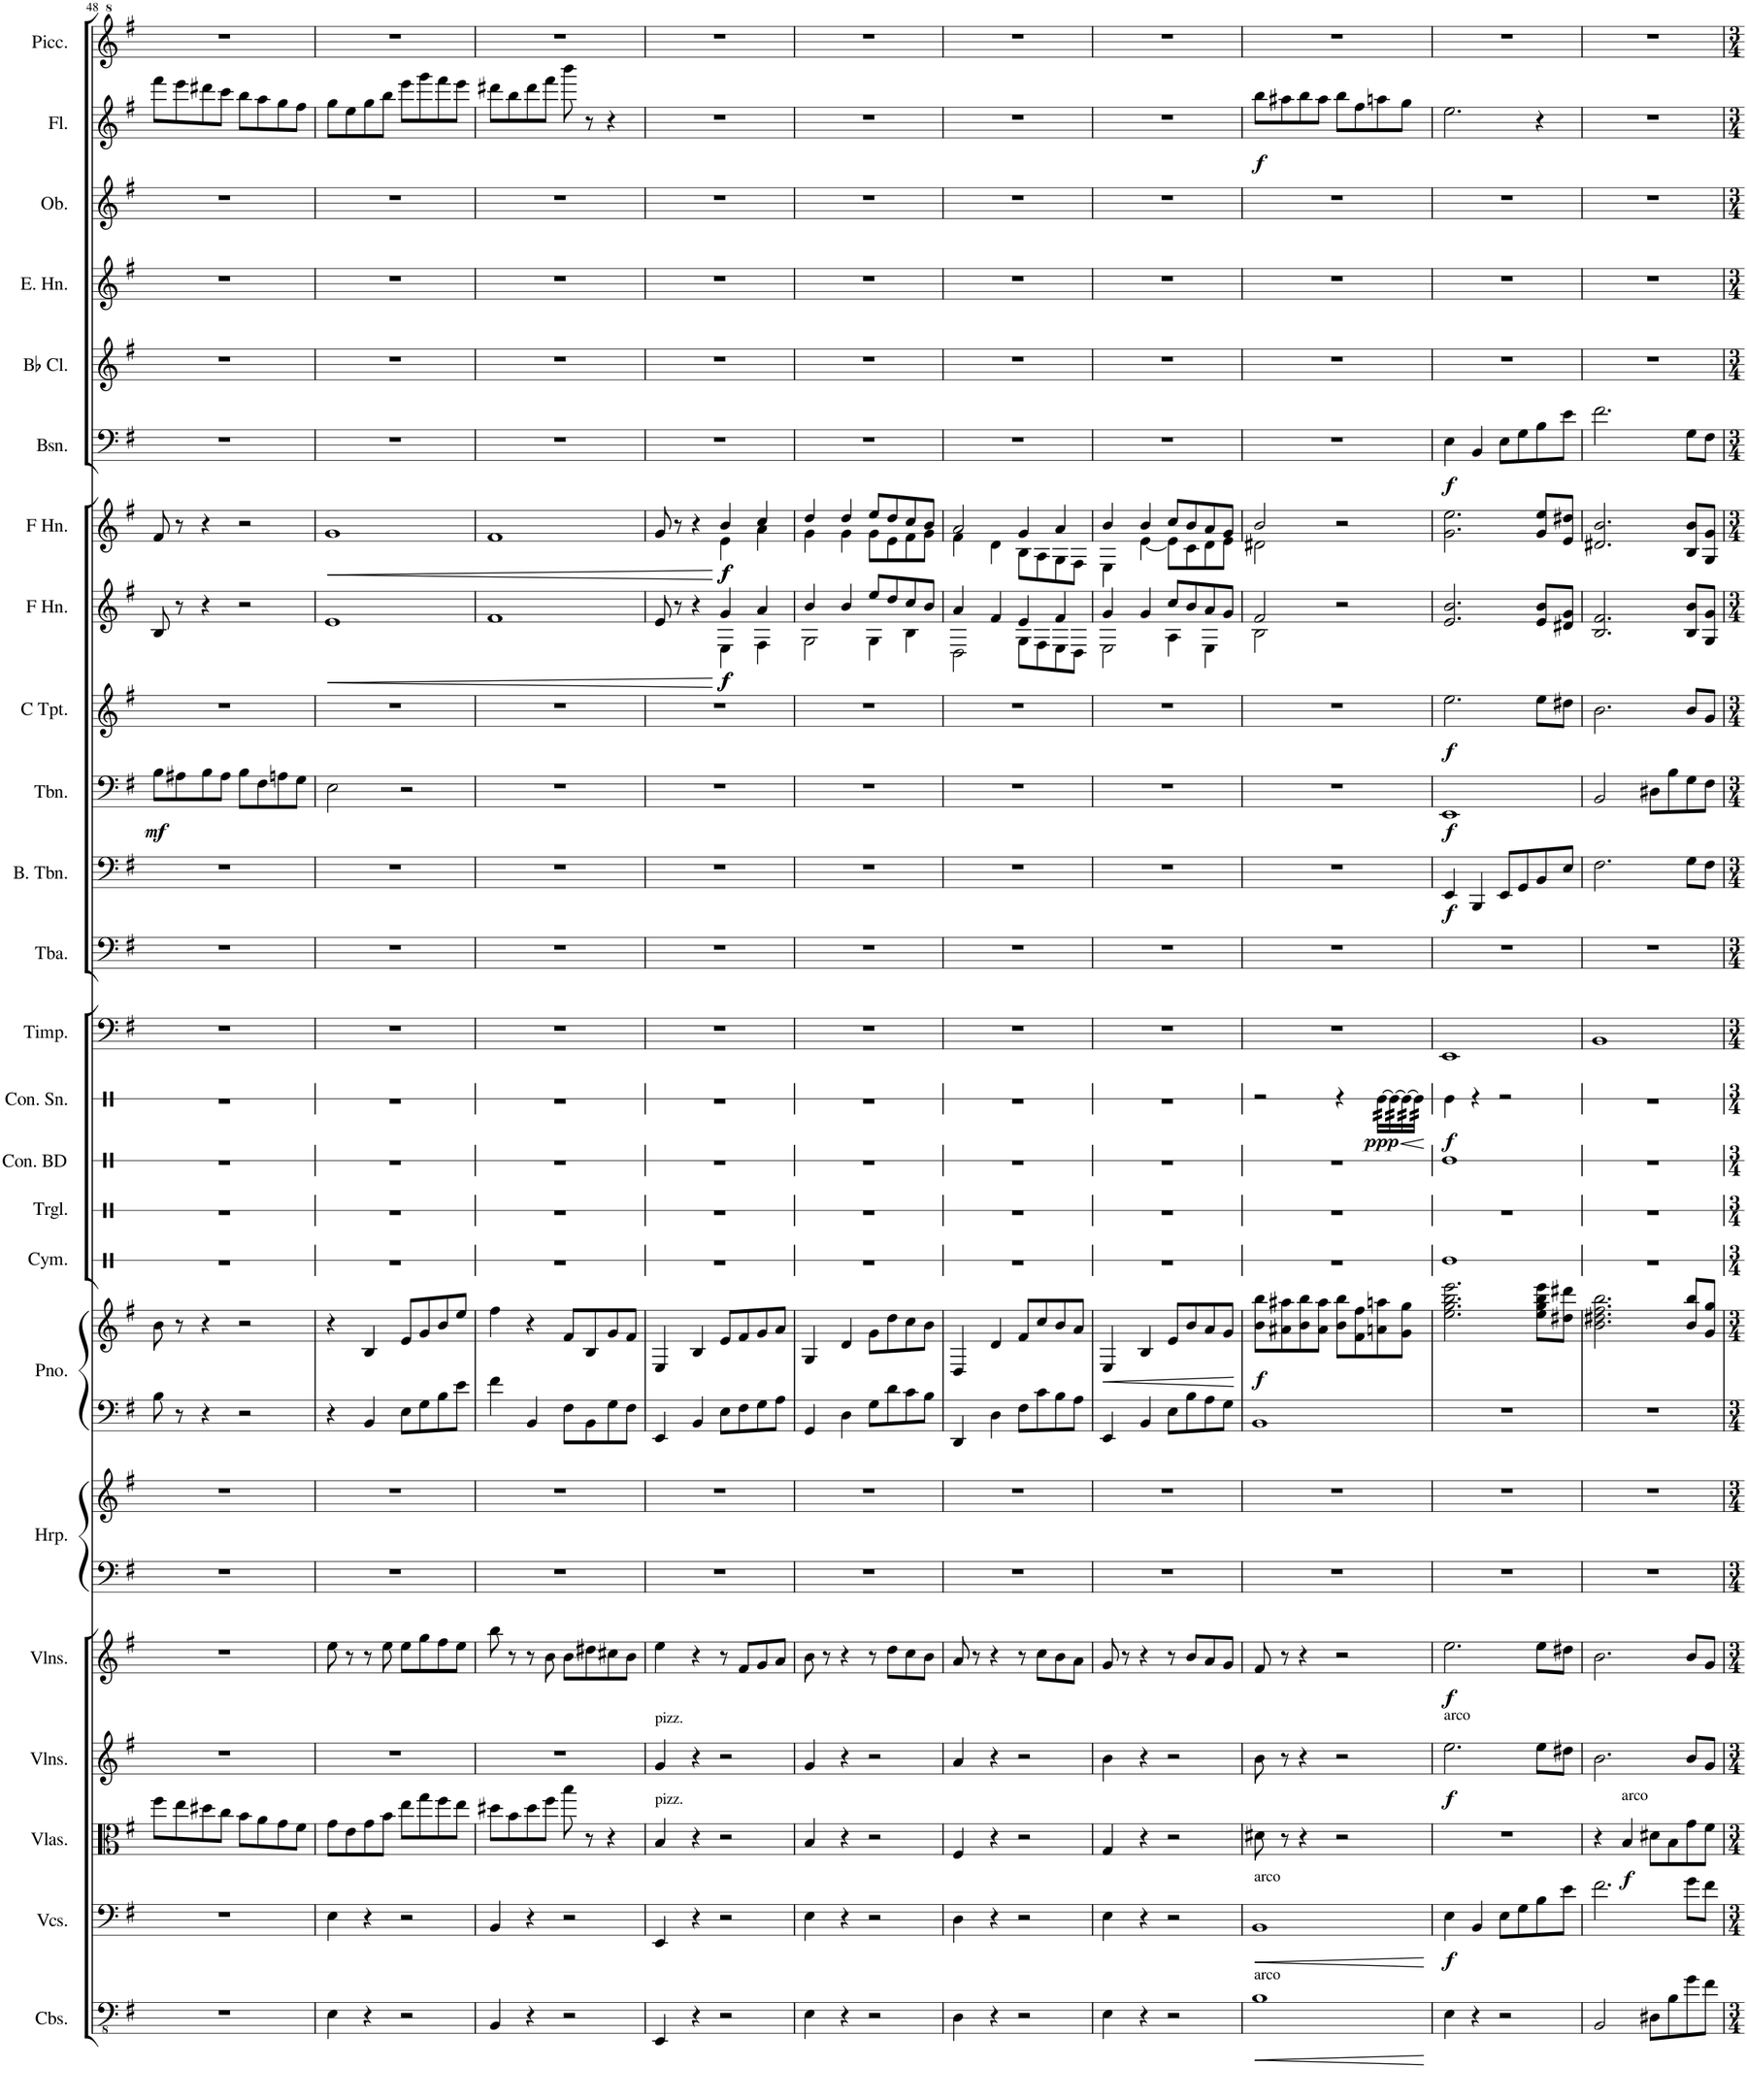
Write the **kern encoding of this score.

**kern	**dynam	**kern	**dynam	**kern	**dynam	**kern	**dynam	**kern	**dynam	**kern	**kern	**kern	**kern	**dynam	**kern	**kern	**kern	**kern	**dynam	**kern	**kern	**kern	**dynam	**kern	**dynam	**kern	**dynam	**kern	**dynam	**kern	**dynam	**kern	**dynam	**kern	**kern	**kern	**kern	**dynam	**kern
*part24	*part24	*part23	*part23	*part22	*part22	*part21	*part21	*part20	*part20	*part19	*part19	*part18	*part18	*part18	*part17	*part16	*part15	*part14	*part14	*part13	*part12	*part11	*part11	*part10	*part10	*part9	*part9	*part8	*part8	*part7	*part7	*part6	*part6	*part5	*part4	*part3	*part2	*part2	*part1
*staff26	*staff26	*staff25	*staff25	*staff24	*staff24	*staff23	*staff23	*staff22	*staff22	*staff21	*staff20	*staff19	*staff18	*staff18/19	*staff17	*staff16	*staff15	*staff14	*staff14	*staff13	*staff12	*staff11	*staff11	*staff10	*staff10	*staff9	*staff9	*staff8	*staff8	*staff7	*staff7	*staff6	*staff6	*staff5	*staff4	*staff3	*staff2	*staff2	*staff1
*I"Contrabasses	*	*I"Violoncellos	*	*I"Violas	*	*I"Violins	*	*I"Violins	*	*I"Harp	*	*I"Piano	*	*	*I"Cymbal	*I"Triangle	*I"Concert Bass Drum	*I"Concert Snare Drum	*	*I"Timpani	*I"Tuba	*I"Bass Trombone	*	*I"Trombone	*	*I"C Trumpet	*	*I"Horn in F	*	*I"Horn in F	*	*I"Bassoon	*	*I"Bb Clarinet	*I"English Horn	*I"Oboe	*I"Flute	*	*I"Piccolo
*I'Cbs.	*	*I'Vcs.	*	*I'Vlas.	*	*I'Vlns.	*	*I'Vlns.	*	*I'Hrp.	*	*I'Pno.	*	*	*I'Cym.	*I'Trgl.	*I'Con. BD	*I'Con. Sn.	*	*I'Timp.	*I'Tba.	*I'B. Tbn.	*	*I'Tbn.	*	*I'C Tpt.	*	*	*	*	*	*I'Bsn.	*	*I'Bb Cl.	*I'E. Hn.	*I'Ob.	*I'Fl.	*	*I'Picc.
!!LO:PB:g=z
*clefFv4	*	*clefF4	*	*clefC3	*	*clefG2	*	*clefG2	*	*clefF4	*clefG2	*clefF4	*clefG2	*	*clefX	*clefX	*clefX	*clefX	*	*clefF4	*clefF4	*clefF4	*	*clefF4	*	*clefG2	*	*clefG2	*	*clefG2	*	*clefF4	*	*clefG2	*clefG2	*clefG2	*clefG2	*	*clefG^2
*	*	*	*	*	*	*	*	*	*	*	*	*	*	*	*	*	*	*	*	*	*	*	*	*	*	*	*	*ITrd4c7	*	*ITrd4c7	*	*	*	*ITrd1c2	*	*	*	*	*ITrd-7c-12
*k[f#]	*	*k[f#]	*	*k[f#]	*	*k[f#]	*	*k[f#]	*	*k[f#]	*k[f#]	*k[f#]	*k[f#]	*	*k[]	*k[]	*k[]	*k[]	*	*k[f#]	*k[f#]	*k[f#]	*	*k[f#]	*	*k[f#]	*	*k[f#]	*	*k[f#]	*	*k[f#]	*	*k[f#]	*k[f#]	*k[f#]	*k[f#]	*	*k[f#]
*M4/4	*	*M4/4	*	*M4/4	*	*M4/4	*	*M4/4	*	*M4/4	*M4/4	*M4/4	*M4/4	*	*M4/4	*M4/4	*M4/4	*M4/4	*	*M4/4	*M4/4	*M4/4	*	*M4/4	*	*M4/4	*	*M4/4	*	*M4/4	*	*M4/4	*	*M4/4	*M4/4	*M4/4	*M4/4	*	*M4/4
=48	=48	=48	=48	=48	=48	=48	=48	=48	=48	=48	=48	=48	=48	=48	=48	=48	=48	=48	=48	=48	=48	=48	=48	=48	=48	=48	=48	=48	=48	=48	=48	=48	=48	=48	=48	=48	=48	=48	=48
!	!	!	!	!	!	!	!	!	!	!	!	!	!	!	!	!	!	!	!	!	!	!	!	!	!LO:DY:b	!	!	!	!	!	!	!	!	!	!	!	!	!	!
1r	.	1r	.	8ff#\L	.	1r	.	1r	.	1r	1r	8B\	8b\	.	1r	1r	1r	1r	.	1r	1r	1r	.	8B\L	mf	1r	.	8B/	.	8f#/	.	1r	.	1r	1r	1r	8fff#\L	.	1r
.	.	.	.	8ee\	.	.	.	.	.	.	.	8r	8r	.	.	.	.	.	.	.	.	.	.	8A#X\	.	.	.	8r	.	8r	.	.	.	.	.	.	8eee\	.	.
.	.	.	.	8dd#X\	.	.	.	.	.	.	.	4r	4r	.	.	.	.	.	.	.	.	.	.	8B\	.	.	.	4r	.	4r	.	.	.	.	.	.	8ddd#X\	.	.
.	.	.	.	8cc\J	.	.	.	.	.	.	.	.	.	.	.	.	.	.	.	.	.	.	.	8A#\J	.	.	.	.	.	.	.	.	.	.	.	.	8ccc\J	.	.
.	.	.	.	8b\L	.	.	.	.	.	.	.	2r	2r	.	.	.	.	.	.	.	.	.	.	8B\L	.	.	.	2r	.	2r	.	.	.	.	.	.	8bb\L	.	.
.	.	.	.	8a\	.	.	.	.	.	.	.	.	.	.	.	.	.	.	.	.	.	.	.	8F#\	.	.	.	.	.	.	.	.	.	.	.	.	8aa\	.	.
.	.	.	.	8g\	.	.	.	.	.	.	.	.	.	.	.	.	.	.	.	.	.	.	.	8An\	.	.	.	.	.	.	.	.	.	.	.	.	8gg\	.	.
.	.	.	.	8f#\J	.	.	.	.	.	.	.	.	.	.	.	.	.	.	.	.	.	.	.	8G\J	.	.	.	.	.	.	.	.	.	.	.	.	8ff#\J	.	.
=49	=49	=49	=49	=49	=49	=49	=49	=49	=49	=49	=49	=49	=49	=49	=49	=49	=49	=49	=49	=49	=49	=49	=49	=49	=49	=49	=49	=49	=49	=49	=49	=49	=49	=49	=49	=49	=49	=49	=49
!	!	!	!	!	!	!	!	!	!	!	!	!	!	!	!	!	!	!	!	!	!	!	!	!	!	!	!	!	!LO:HP:b	!	!LO:HP:b	!	!	!	!	!	!	!	!
4EE\	.	4E\	.	8g\L	.	1r	.	8ee\	.	1r	1r	4r	4r	.	1r	1r	1r	1r	.	1r	1r	1r	.	2E\	.	1r	.	1e	<	1g	<	1r	.	1r	1r	1r	8gg\L	.	1r
.	.	.	.	8e\	.	.	.	8r	.	.	.	.	.	.	.	.	.	.	.	.	.	.	.	.	.	.	.	.	.	.	.	.	.	.	.	.	8ee\	.	.
4r	.	4r	.	8g\	.	.	.	8r	.	.	.	4BB/	4B/	.	.	.	.	.	.	.	.	.	.	.	.	.	.	.	.	.	.	.	.	.	.	.	8gg\	.	.
.	.	.	.	8b\J	.	.	.	8ee\	.	.	.	.	.	.	.	.	.	.	.	.	.	.	.	.	.	.	.	.	.	.	.	.	.	.	.	.	8bb\J	.	.
2r	.	2r	.	8ee\L	.	.	.	8ee\L	.	.	.	8E\L	8e/L	.	.	.	.	.	.	.	.	.	.	2r	.	.	.	.	.	.	.	.	.	.	.	.	8eee\L	.	.
.	.	.	.	8gg\	.	.	.	8gg\	.	.	.	8G\	8g/	.	.	.	.	.	.	.	.	.	.	.	.	.	.	.	.	.	.	.	.	.	.	.	8ggg\	.	.
.	.	.	.	8ff#\	.	.	.	8ff#\	.	.	.	8B\	8b/	.	.	.	.	.	.	.	.	.	.	.	.	.	.	.	.	.	.	.	.	.	.	.	8fff#\	.	.
.	.	.	.	8ee\J	.	.	.	8ee\J	.	.	.	8e\J	8ee/J	.	.	.	.	.	.	.	.	.	.	.	.	.	.	.	.	.	.	.	.	.	.	.	8eee\J	.	.
=50	=50	=50	=50	=50	=50	=50	=50	=50	=50	=50	=50	=50	=50	=50	=50	=50	=50	=50	=50	=50	=50	=50	=50	=50	=50	=50	=50	=50	=50	=50	=50	=50	=50	=50	=50	=50	=50	=50	=50
4BBB/	.	4BB/	.	8dd#X\L	.	1r	.	8bb\	.	1r	1r	4f#\	4ff#\	.	1r	1r	1r	1r	.	1r	1r	1r	.	1r	.	1r	.	1f#	.	1f#	.	1r	.	1r	1r	1r	8ddd#X\L	.	1r
.	.	.	.	8b\	.	.	.	8r	.	.	.	.	.	.	.	.	.	.	.	.	.	.	.	.	.	.	.	.	.	.	.	.	.	.	.	.	8bb\	.	.
4r	.	4r	.	8dd#\	.	.	.	8r	.	.	.	4BB/	4r	.	.	.	.	.	.	.	.	.	.	.	.	.	.	.	.	.	.	.	.	.	.	.	8ddd#\	.	.
.	.	.	.	8ff#\J	.	.	.	8b\	.	.	.	.	.	.	.	.	.	.	.	.	.	.	.	.	.	.	.	.	.	.	.	.	.	.	.	.	8fff#\J	.	.
2r	.	2r	.	8bb\	.	.	.	8b\L	.	.	.	8F#\L	8f#/L	.	.	.	.	.	.	.	.	.	.	.	.	.	.	.	.	.	.	.	.	.	.	.	8bbb\	.	.
.	.	.	.	8r	.	.	.	8dd#X\	.	.	.	8BB\	8B/	.	.	.	.	.	.	.	.	.	.	.	.	.	.	.	.	.	.	.	.	.	.	.	8r	.	.
.	.	.	.	4r	.	.	.	8cc#X\	.	.	.	8G\	8g/	.	.	.	.	.	.	.	.	.	.	.	.	.	.	.	.	.	.	.	.	.	.	.	4r	.	.
.	.	.	.	.	.	.	.	8b\J	.	.	.	8F#\J	8f#/J	.	.	.	.	.	.	.	.	.	.	.	.	.	.	.	.	.	.	.	.	.	.	.	.	.	.
=51	=51	=51	=51	=51	=51	=51	=51	=51	=51	=51	=51	=51	=51	=51	=51	=51	=51	=51	=51	=51	=51	=51	=51	=51	=51	=51	=51	=51	=51	=51	=51	=51	=51	=51	=51	=51	=51	=51	=51
*	*	*	*	*	*	*	*	*	*	*	*	*	*	*	*	*	*	*	*	*	*	*	*	*	*	*	*	*^	*	*^	*	*	*	*	*	*	*	*	*
!	!	!	!	!	!	!LO:TX:a:t=pizz.	!	!	!	!	!	!	!	!	!	!	!	!	!	!	!	!	!	!	!	!	!	!	!	!	!	!	!	!	!	!	!	!	!	!	!
!	!	!	!	!LO:TX:a:t=pizz.	!	!	!	!	!	!	!	!	!	!	!	!	!	!	!	!	!	!	!	!	!	!	!	!	!	!	!	!	!	!	!	!	!	!	!	!	!
4EEE/	.	4EE/	.	4B/	.	4g/	.	4ee\	.	1r	1r	4EE/	4E/	.	1r	1r	1r	1r	.	1r	1r	1r	.	1r	.	1r	.	8e/	2ryy	.	8g/	2ryy	.	1r	.	1r	1r	1r	1r	.	1r
.	.	.	.	.	.	.	.	.	.	.	.	.	.	.	.	.	.	.	.	.	.	.	.	.	.	.	.	8r	.	.	8r	.	.	.	.	.	.	.	.	.	.
4r	.	4r	.	4r	.	4r	.	4r	.	.	.	4BB/	4B/	.	.	.	.	.	.	.	.	.	.	.	.	.	.	4r	.	.	4r	.	.	.	.	.	.	.	.	.	.
!	!	!	!	!	!	!	!	!	!	!	!	!	!	!	!	!	!	!	!	!	!	!	!	!	!	!	!	!	!	!LO:DY:n=1:b	!	!	!	!	!	!	!	!	!	!	!
!	!	!	!	!	!	!	!	!	!	!	!	!	!	!	!	!	!	!	!	!	!	!	!	!	!	!	!	!	!	!LO:DY:n=2:b	!	!	!LO:DY:n=1:b	!	!	!	!	!	!	!	!
!	!	!	!	!	!	!	!	!	!	!	!	!	!	!	!	!	!	!	!	!	!	!	!	!	!	!	!	!	!	!	!	!	!LO:DY:n=2:b	!	!	!	!	!	!	!	!
2r	.	2r	.	2r	.	2r	.	8r	.	.	.	8E\L	8e/L	.	.	.	.	.	.	.	.	.	.	.	.	.	.	4g/	4E\	[ f f	4b/	4e\	[ f f	.	.	.	.	.	.	.	.
.	.	.	.	.	.	.	.	8f#/L	.	.	.	8F#\	8f#/	.	.	.	.	.	.	.	.	.	.	.	.	.	.	.	.	.	.	.	.	.	.	.	.	.	.	.	.
.	.	.	.	.	.	.	.	8g/	.	.	.	8G\	8g/	.	.	.	.	.	.	.	.	.	.	.	.	.	.	4a/	4F#\	.	4cc/	4a\	.	.	.	.	.	.	.	.	.
.	.	.	.	.	.	.	.	8a/J	.	.	.	8A\J	8a/J	.	.	.	.	.	.	.	.	.	.	.	.	.	.	.	.	.	.	.	.	.	.	.	.	.	.	.	.
=52	=52	=52	=52	=52	=52	=52	=52	=52	=52	=52	=52	=52	=52	=52	=52	=52	=52	=52	=52	=52	=52	=52	=52	=52	=52	=52	=52	=52	=52	=52	=52	=52	=52	=52	=52	=52	=52	=52	=52	=52	=52
4EE\	.	4E\	.	4B/	.	4g/	.	8b\	.	1r	1r	4GG/	4G/	.	1r	1r	1r	1r	.	1r	1r	1r	.	1r	.	1r	.	4b/	2G\	.	4dd/	4g\	.	1r	.	1r	1r	1r	1r	.	1r
.	.	.	.	.	.	.	.	8r	.	.	.	.	.	.	.	.	.	.	.	.	.	.	.	.	.	.	.	.	.	.	.	.	.	.	.	.	.	.	.	.	.
4r	.	4r	.	4r	.	4r	.	4r	.	.	.	4D\	4d/	.	.	.	.	.	.	.	.	.	.	.	.	.	.	4b/	.	.	4dd/	4g\	.	.	.	.	.	.	.	.	.
2r	.	2r	.	2r	.	2r	.	8r	.	.	.	8G\L	8g\L	.	.	.	.	.	.	.	.	.	.	.	.	.	.	8ee/L	4G\	.	8ee/L	8g\L	.	.	.	.	.	.	.	.	.
.	.	.	.	.	.	.	.	8dd\L	.	.	.	8d\	8dd\	.	.	.	.	.	.	.	.	.	.	.	.	.	.	8dd/	.	.	8dd/	8e\	.	.	.	.	.	.	.	.	.
.	.	.	.	.	.	.	.	8cc\	.	.	.	8c\	8cc\	.	.	.	.	.	.	.	.	.	.	.	.	.	.	8cc/	4B\	.	8cc/	8f#\	.	.	.	.	.	.	.	.	.
.	.	.	.	.	.	.	.	8b\J	.	.	.	8B\J	8b\J	.	.	.	.	.	.	.	.	.	.	.	.	.	.	8b/J	.	.	8b/J	8g\J	.	.	.	.	.	.	.	.	.
=53	=53	=53	=53	=53	=53	=53	=53	=53	=53	=53	=53	=53	=53	=53	=53	=53	=53	=53	=53	=53	=53	=53	=53	=53	=53	=53	=53	=53	=53	=53	=53	=53	=53	=53	=53	=53	=53	=53	=53	=53	=53
4DD\	.	4D\	.	4F#/	.	4a/	.	8a/	.	1r	1r	4DD/	4D/	.	1r	1r	1r	1r	.	1r	1r	1r	.	1r	.	1r	.	4a/	2D\	.	2a/	4f#\	.	1r	.	1r	1r	1r	1r	.	1r
.	.	.	.	.	.	.	.	8r	.	.	.	.	.	.	.	.	.	.	.	.	.	.	.	.	.	.	.	.	.	.	.	.	.	.	.	.	.	.	.	.	.
4r	.	4r	.	4r	.	4r	.	4r	.	.	.	4D\	4d/	.	.	.	.	.	.	.	.	.	.	.	.	.	.	4f#/	.	.	.	4d\	.	.	.	.	.	.	.	.	.
2r	.	2r	.	2r	.	2r	.	8r	.	.	.	8F#\L	8f#/L	.	.	.	.	.	.	.	.	.	.	.	.	.	.	4e/	8G\L	.	4g/	8B\L	.	.	.	.	.	.	.	.	.
.	.	.	.	.	.	.	.	8cc\L	.	.	.	8c\	8cc/	.	.	.	.	.	.	.	.	.	.	.	.	.	.	.	8F#\	.	.	8A\	.	.	.	.	.	.	.	.	.
.	.	.	.	.	.	.	.	8b\	.	.	.	8B\	8b/	.	.	.	.	.	.	.	.	.	.	.	.	.	.	4f#/	8E\	.	4a/	8G\	.	.	.	.	.	.	.	.	.
.	.	.	.	.	.	.	.	8a\J	.	.	.	8A\J	8a/J	.	.	.	.	.	.	.	.	.	.	.	.	.	.	.	8D\J	.	.	8F#\J	.	.	.	.	.	.	.	.	.
=54	=54	=54	=54	=54	=54	=54	=54	=54	=54	=54	=54	=54	=54	=54	=54	=54	=54	=54	=54	=54	=54	=54	=54	=54	=54	=54	=54	=54	=54	=54	=54	=54	=54	=54	=54	=54	=54	=54	=54	=54	=54
!	!	!	!	!	!	!	!	!	!	!	!	!	!	!LO:HP:b	!	!	!	!	!	!	!	!	!	!	!	!	!	!	!	!	!	!	!	!	!	!	!	!	!	!	!
4EE\	.	4E\	.	4G/	.	4b\	.	8g/	.	1r	1r	4EE/	4E/	<	1r	1r	1r	1r	.	1r	1r	1r	.	1r	.	1r	.	4g/	2E\	.	4b/	4E\	.	1r	.	1r	1r	1r	1r	.	1r
.	.	.	.	.	.	.	.	8r	.	.	.	.	.	.	.	.	.	.	.	.	.	.	.	.	.	.	.	.	.	.	.	.	.	.	.	.	.	.	.	.	.
4r	.	4r	.	4r	.	4r	.	4r	.	.	.	4BB/	4B/	.	.	.	.	.	.	.	.	.	.	.	.	.	.	4g/	.	.	4b/	[4e\	.	.	.	.	.	.	.	.	.
2r	.	2r	.	2r	.	2r	.	8r	.	.	.	8E\L	8e/L	.	.	.	.	.	.	.	.	.	.	.	.	.	.	8cc/L	4A\	.	8cc/L	8e\L]	.	.	.	.	.	.	.	.	.
.	.	.	.	.	.	.	.	8b/L	.	.	.	8B\	8b/	.	.	.	.	.	.	.	.	.	.	.	.	.	.	8b/	.	.	8b/	8c\	.	.	.	.	.	.	.	.	.
.	.	.	.	.	.	.	.	8a/	.	.	.	8A\	8a/	.	.	.	.	.	.	.	.	.	.	.	.	.	.	8a/	4E\	.	8a/	8d\	.	.	.	.	.	.	.	.	.
.	.	.	.	.	.	.	.	8g/J	.	.	.	8G\J	8g/J	.	.	.	.	.	.	.	.	.	.	.	.	.	.	8g/J	.	.	8g/J	8e\J	.	.	.	.	.	.	.	.	.
*	*	*	*	*	*	*	*	*	*	*	*	*	*	*	*	*	*	*	*	*	*	*	*	*	*	*	*	*v	*v	*	*	*	*	*	*	*	*	*	*	*	*
*	*	*	*	*	*	*	*	*	*	*	*	*	*	*	*	*	*	*	*	*	*	*	*	*	*	*	*	*	*	*v	*v	*	*	*	*	*	*	*	*	*
.	.	.	.	.	.	.	.	.	.	.	.	.	.	[	.	.	.	.	.	.	.	.	.	.	.	.	.	.	.	.	.	.	.	.	.	.	.	.	.
=55	=55	=55	=55	=55	=55	=55	=55	=55	=55	=55	=55	=55	=55	=55	=55	=55	=55	=55	=55	=55	=55	=55	=55	=55	=55	=55	=55	=55	=55	=55	=55	=55	=55	=55	=55	=55	=55	=55	=55
!	!	!LO:TX:a:t=arco	!	!	!	!	!	!	!	!	!	!	!	!	!	!	!	!	!	!	!	!	!	!	!	!	!	!	!	!	!	!	!	!	!	!	!	!	!
!LO:TX:a:t=arco	!	!	!	!	!	!	!	!	!	!	!	!	!	!	!	!	!	!	!	!	!	!	!	!	!	!	!	!	!	!	!	!	!	!	!	!	!	!	!
!	!LO:HP:b	!	!LO:HP:b	!	!	!	!	!	!	!	!	!	!	!LO:DY:b	!	!	!	!	!	!	!	!	!	!	!	!	!	!	!	!	!	!	!	!	!	!	!	!LO:DY:b	!
*	*	*	*	*	*	*	*	*	*	*	*	*	*	*	*	*	*	*	*	*	*	*	*	*	*	*	*	*^	*	*^	*	*	*	*	*	*	*	*	*
1BB	<	1BB	<	8d#X\	.	8b\	.	8f#/	.	1r	1r	1BB	8b\ 8bb\L	f	1r	1r	1r	2r	.	1r	1r	1r	.	1r	.	1r	.	2f#/	2B\	.	2b/	2d#X\	.	1r	.	1r	1r	1r	8bb\L	f	1r
.	.	.	.	8r	.	8r	.	8r	.	.	.	.	8a#X\ 8aa#X\	.	.	.	.	.	.	.	.	.	.	.	.	.	.	.	.	.	.	.	.	.	.	.	.	.	8aa#X\	.	.
.	.	.	.	4r	.	4r	.	4r	.	.	.	.	8b\ 8bb\	.	.	.	.	.	.	.	.	.	.	.	.	.	.	.	.	.	.	.	.	.	.	.	.	.	8bb\	.	.
.	.	.	.	.	.	.	.	.	.	.	.	.	8a#\ 8aa#\J	.	.	.	.	.	.	.	.	.	.	.	.	.	.	.	.	.	.	.	.	.	.	.	.	.	8aa#\J	.	.
.	.	.	.	2r	.	2r	.	2r	.	.	.	.	8b\ 8bb\L	.	.	.	.	4r	.	.	.	.	.	.	.	.	.	2r	2ryy	.	2r	2ryy	.	.	.	.	.	.	8bb\L	.	.
.	.	.	.	.	.	.	.	.	.	.	.	.	8f#\ 8ff#\	.	.	.	.	.	.	.	.	.	.	.	.	.	.	.	.	.	.	.	.	.	.	.	.	.	8ff#\	.	.
!	!	!	!	!	!	!	!	!	!	!	!	!	!	!	!	!	!	!	!LO:HP:b	!	!	!	!	!	!	!	!	!	!	!	!	!	!	!	!	!	!	!	!	!	!
!	!	!	!	!	!	!	!	!	!	!	!	!	!	!	!	!	!	!	!LO:DY:n=1:b	!	!	!	!	!	!	!	!	!	!	!	!	!	!	!	!	!	!	!	!	!	!
*	*	*	*	*	*	*	*	*	*	*	*	*	*	*	*	*	*	*tremolo	*	*	*	*	*	*	*	*	*	*	*	*	*	*	*	*	*	*	*	*	*	*	*
.	.	.	.	.	.	.	.	.	.	.	.	.	8an\ 8aan\	.	.	.	.	[64Re\LLLL	< ppp	.	.	.	.	.	.	.	.	.	.	.	.	.	.	.	.	.	.	.	8aan\	.	.
.	.	.	.	.	.	.	.	.	.	.	.	.	.	.	.	.	.	64Re\	.	.	.	.	.	.	.	.	.	.	.	.	.	.	.	.	.	.	.	.	.	.	.
.	.	.	.	.	.	.	.	.	.	.	.	.	.	.	.	.	.	64Re\	.	.	.	.	.	.	.	.	.	.	.	.	.	.	.	.	.	.	.	.	.	.	.
.	.	.	.	.	.	.	.	.	.	.	.	.	.	.	.	.	.	64Re\	.	.	.	.	.	.	.	.	.	.	.	.	.	.	.	.	.	.	.	.	.	.	.
.	.	.	.	.	.	.	.	.	.	.	.	.	.	.	.	.	.	64Re\	.	.	.	.	.	.	.	.	.	.	.	.	.	.	.	.	.	.	.	.	.	.	.
.	.	.	.	.	.	.	.	.	.	.	.	.	.	.	.	.	.	64Re\	.	.	.	.	.	.	.	.	.	.	.	.	.	.	.	.	.	.	.	.	.	.	.
.	.	.	.	.	.	.	.	.	.	.	.	.	.	.	.	.	.	64Re\	.	.	.	.	.	.	.	.	.	.	.	.	.	.	.	.	.	.	.	.	.	.	.
.	.	.	.	.	.	.	.	.	.	.	.	.	.	.	.	.	.	64Re\	.	.	.	.	.	.	.	.	.	.	.	.	.	.	.	.	.	.	.	.	.	.	.
.	.	.	.	.	.	.	.	.	.	.	.	.	8g\ 8gg\J	.	.	.	.	64Re\	.	.	.	.	.	.	.	.	.	.	.	.	.	.	.	.	.	.	.	.	8gg\J	.	.
.	.	.	.	.	.	.	.	.	.	.	.	.	.	.	.	.	.	64Re\	.	.	.	.	.	.	.	.	.	.	.	.	.	.	.	.	.	.	.	.	.	.	.
.	.	.	.	.	.	.	.	.	.	.	.	.	.	.	.	.	.	64Re\	.	.	.	.	.	.	.	.	.	.	.	.	.	.	.	.	.	.	.	.	.	.	.
.	.	.	.	.	.	.	.	.	.	.	.	.	.	.	.	.	.	64Re\	.	.	.	.	.	.	.	.	.	.	.	.	.	.	.	.	.	.	.	.	.	.	.
.	.	.	.	.	.	.	.	.	.	.	.	.	.	.	.	.	.	64Re\]	.	.	.	.	.	.	.	.	.	.	.	.	.	.	.	.	.	.	.	.	.	.	.
.	.	.	.	.	.	.	.	.	.	.	.	.	.	.	.	.	.	64Re\	.	.	.	.	.	.	.	.	.	.	.	.	.	.	.	.	.	.	.	.	.	.	.
.	.	.	.	.	.	.	.	.	.	.	.	.	.	.	.	.	.	64Re\	.	.	.	.	.	.	.	.	.	.	.	.	.	.	.	.	.	.	.	.	.	.	.
.	.	.	.	.	.	.	.	.	.	.	.	.	.	.	.	.	.	64Re\JJJJ	.	.	.	.	.	.	.	.	.	.	.	.	.	.	.	.	.	.	.	.	.	.	.
*	*	*	*	*	*	*	*	*	*	*	*	*	*	*	*	*	*	*Xtremolo	*	*	*	*	*	*	*	*	*	*	*	*	*	*	*	*	*	*	*	*	*	*	*
*	*	*	*	*	*	*	*	*	*	*	*	*	*	*	*	*	*	*	*	*	*	*	*	*	*	*	*	*v	*v	*	*	*	*	*	*	*	*	*	*	*	*
*	*	*	*	*	*	*	*	*	*	*	*	*	*	*	*	*	*	*	*	*	*	*	*	*	*	*	*	*	*	*v	*v	*	*	*	*	*	*	*	*	*
.	[	.	[	.	.	.	.	.	.	.	.	.	.	.	.	.	.	.	[	.	.	.	.	.	.	.	.	.	.	.	.	.	.	.	.	.	.	.	.
=56	=56	=56	=56	=56	=56	=56	=56	=56	=56	=56	=56	=56	=56	=56	=56	=56	=56	=56	=56	=56	=56	=56	=56	=56	=56	=56	=56	=56	=56	=56	=56	=56	=56	=56	=56	=56	=56	=56	=56
!	!	!	!	!	!	!LO:TX:a:t=arco	!	!	!	!	!	!	!	!	!	!	!	!	!	!	!	!	!	!	!	!	!	!	!	!	!	!	!	!	!	!	!	!	!
!	!	!	!LO:DY:b	!	!	!	!LO:DY:b	!	!LO:DY:b	!	!	!	!	!	!	!	!	!	!LO:DY:b	!	!	!	!LO:DY:b	!	!LO:DY:b	!	!LO:DY:b	!	!	!	!	!	!LO:DY:b	!	!	!	!	!	!
4EE\	.	4E\	f	1r	.	2.ee\	f	2.ee\	f	1r	1r	1r	2.ee\ 2.gg\ 2.bb\ 2.eee\	.	1Re	1r	1Re	4Re\	f	1EE	1r	4EE/	f	1EE	f	2.ee\	f	2.e/ 2.b/	.	2.g\ 2.ee\	.	4E\	f	1r	1r	1r	2.ee\	.	1r
4r	.	4BB/	.	.	.	.	.	.	.	.	.	.	.	.	.	.	.	4r	.	.	.	4BBB/	.	.	.	.	.	.	.	.	.	4BB/	.	.	.	.	.	.	.
2r	.	8E\L	.	.	.	.	.	.	.	.	.	.	.	.	.	.	.	2r	.	.	.	8EE/L	.	.	.	.	.	.	.	.	.	8E\L	.	.	.	.	.	.	.
.	.	8G\	.	.	.	.	.	.	.	.	.	.	.	.	.	.	.	.	.	.	.	8GG/	.	.	.	.	.	.	.	.	.	8G\	.	.	.	.	.	.	.
.	.	8B\	.	.	.	8ee\L	.	8ee\L	.	.	.	.	8ee\ 8gg\ 8bb\ 8eee\L	.	.	.	.	.	.	.	.	8BB/	.	.	.	8ee\L	.	8e/ 8b/L	.	8g/ 8ee/L	.	8B\	.	.	.	.	4r	.	.
.	.	8e\J	.	.	.	8dd#X\J	.	8dd#X\J	.	.	.	.	8dd#X\ 8ddd#X\J	.	.	.	.	.	.	.	.	8E/J	.	.	.	8dd#X\J	.	8d#X/ 8g/J	.	8e/ 8dd#X/J	.	8e\J	.	.	.	.	.	.	.
=57	=57	=57	=57	=57	=57	=57	=57	=57	=57	=57	=57	=57	=57	=57	=57	=57	=57	=57	=57	=57	=57	=57	=57	=57	=57	=57	=57	=57	=57	=57	=57	=57	=57	=57	=57	=57	=57	=57	=57
2BBB/	.	2.f#\	.	4r	.	2.b\	.	2.b\	.	1r	1r	1r	2.b\ 2.dd#X\ 2.ff#\ 2.bb\	.	1r	1r	1r	1r	.	1BB	1r	2.F#\	.	2BB/	.	2.b\	.	2.B/ 2.f#/	.	2.d#X/ 2.b/	.	2.f#\	.	1r	1r	1r	1r	.	1r
!	!	!	!	!LO:TX:a:t=arco	!	!	!	!	!	!	!	!	!	!	!	!	!	!	!	!	!	!	!	!	!	!	!	!	!	!	!	!	!	!	!	!	!	!	!
!	!	!	!	!	!LO:DY:b	!	!	!	!	!	!	!	!	!	!	!	!	!	!	!	!	!	!	!	!	!	!	!	!	!	!	!	!	!	!	!	!	!	!
.	.	.	.	4B/	f	.	.	.	.	.	.	.	.	.	.	.	.	.	.	.	.	.	.	.	.	.	.	.	.	.	.	.	.	.	.	.	.	.	.
8DD#X\L	.	.	.	8d#X\L	.	.	.	.	.	.	.	.	.	.	.	.	.	.	.	.	.	.	.	8D#X\L	.	.	.	.	.	.	.	.	.	.	.	.	.	.	.
8BB\	.	.	.	8B\	.	.	.	.	.	.	.	.	.	.	.	.	.	.	.	.	.	.	.	8B\	.	.	.	.	.	.	.	.	.	.	.	.	.	.	.
8G\	.	8g\L	.	8g\	.	8b/L	.	8b/L	.	.	.	.	8b/ 8bb/L	.	.	.	.	.	.	.	.	8G\L	.	8G\	.	8b/L	.	8B/ 8b/L	.	8B/ 8b/L	.	8G\L	.	.	.	.	.	.	.
8F#\J	.	8f#\J	.	8f#\J	.	8g/J	.	8g/J	.	.	.	.	8g/ 8gg/J	.	.	.	.	.	.	.	.	8F#\J	.	8F#\J	.	8g/J	.	8G/ 8g/J	.	8G/ 8g/J	.	8F#\J	.	.	.	.	.	.	.
=	=	=	=	=	=	=	=	=	=	=	=	=	=	=	=	=	=	=	=	=	=	=	=	=	=	=	=	=	=	=	=	=	=	=	=	=	=	=	=
*-	*-	*-	*-	*-	*-	*-	*-	*-	*-	*-	*-	*-	*-	*-	*-	*-	*-	*-	*-	*-	*-	*-	*-	*-	*-	*-	*-	*-	*-	*-	*-	*-	*-	*-	*-	*-	*-	*-	*-
